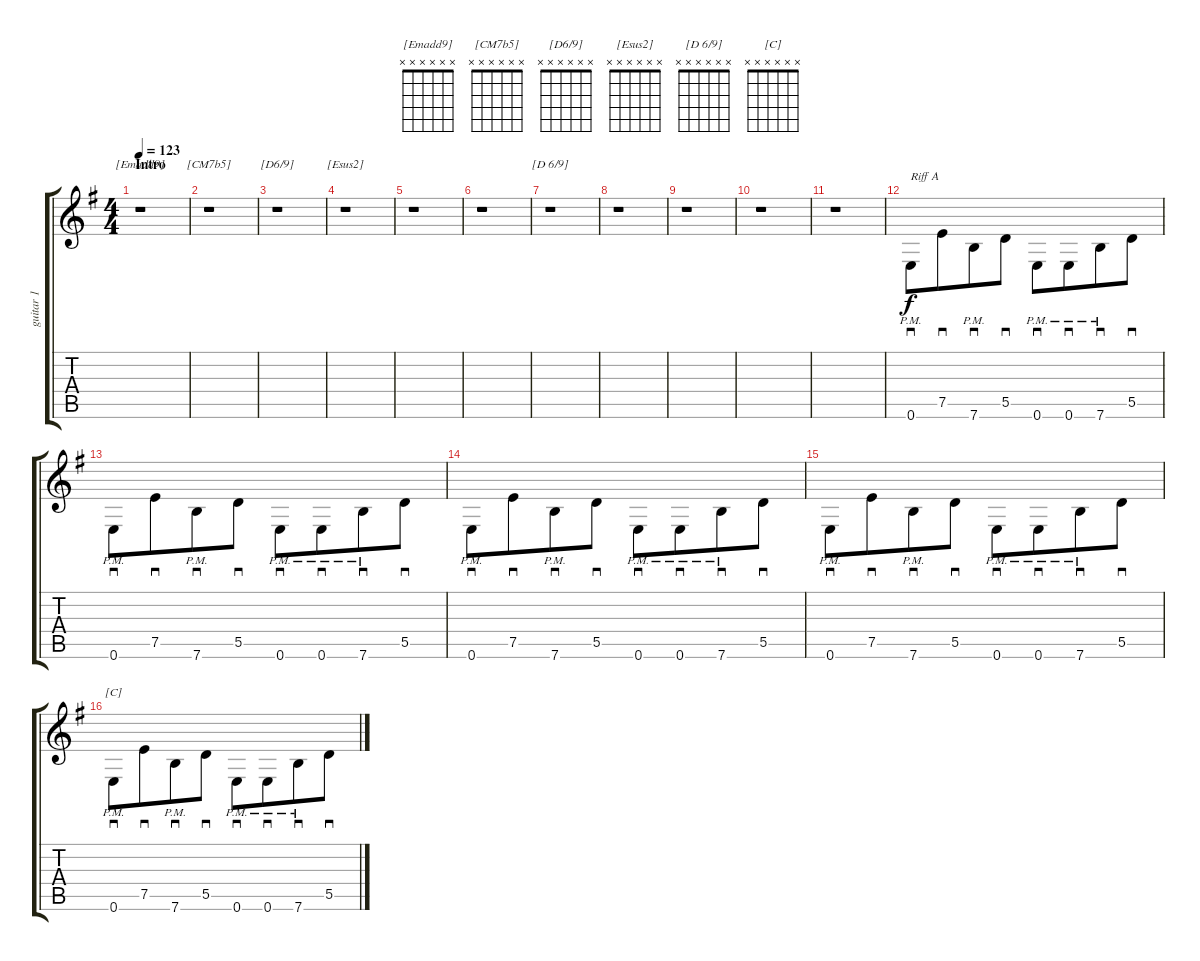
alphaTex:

\track ("guitar 1" "guitar 1") {instrument distortionguitar}
\staff {score tabs}
\tuning (E4 B3 G3 D3 A2 E2) {hide}
\chord ("[Emadd9]" x x x x x x)
\chord ("[CM7b5]" x x x x x x)
\chord ("[D6/9]" x x x x x x)
\chord ("[Esus2]" x x x x x x)
\chord ("[D 6/9]" x x x x x x)
\chord ("[C]" x x x x x x)
\ts (4 4)
\section ("" "Intro")
\tempo 123
\clef g2
\ks g
r.1{ch "[Emadd9]" dy f instrument distortionguitar} |
r.1{ch "[CM7b5]"} |
r.1{ch "[D6/9]"} |
r.1{ch "[Esus2]"} |
r.1 |
r.1 |
r.1{ch "[D 6/9]"} |
r.1 |
r.1 |
r.1 |
r.1 |
0.6{pm}.8{sd txt "Riff A" beam Down} 7.5.8{sd beam Down beam merge} 7.6{pm}.8{sd beam Down} 5.5.8{sd beam Down} 0.6{pm}.8{sd beam Down} 0.6{pm}.8{sd beam Down beam merge} 7.6{pm}.8{sd beam Down} 5.5.8{sd beam Down} |
0.6{pm}.8{sd beam Down} 7.5.8{sd beam Down beam merge} 7.6{pm}.8{sd beam Down} 5.5.8{sd beam Down} 0.6{pm}.8{sd beam Down} 0.6{pm}.8{sd beam Down beam merge} 7.6{pm}.8{sd beam Down} 5.5.8{sd beam Down} |
0.6{pm}.8{sd beam Down} 7.5.8{sd beam Down beam merge} 7.6{pm}.8{sd beam Down} 5.5.8{sd beam Down} 0.6{pm}.8{sd beam Down} 0.6{pm}.8{sd beam Down beam merge} 7.6{pm}.8{sd beam Down} 5.5.8{sd beam Down} |
0.6{pm}.8{sd beam Down} 7.5.8{sd beam Down beam merge} 7.6{pm}.8{sd beam Down} 5.5.8{sd beam Down} 0.6{pm}.8{sd beam Down} 0.6{pm}.8{sd beam Down beam merge} 7.6{pm}.8{sd beam Down} 5.5.8{sd beam Down} |
0.6{pm}.8{sd ch "[C]" beam Down} 7.5.8{sd beam Down beam merge} 7.6{pm}.8{sd beam Down} 5.5.8{sd beam Down} 0.6{pm}.8{sd beam Down} 0.6{pm}.8{sd beam Down beam merge} 7.6{pm}.8{sd beam Down} 5.5.8{sd beam Down}
